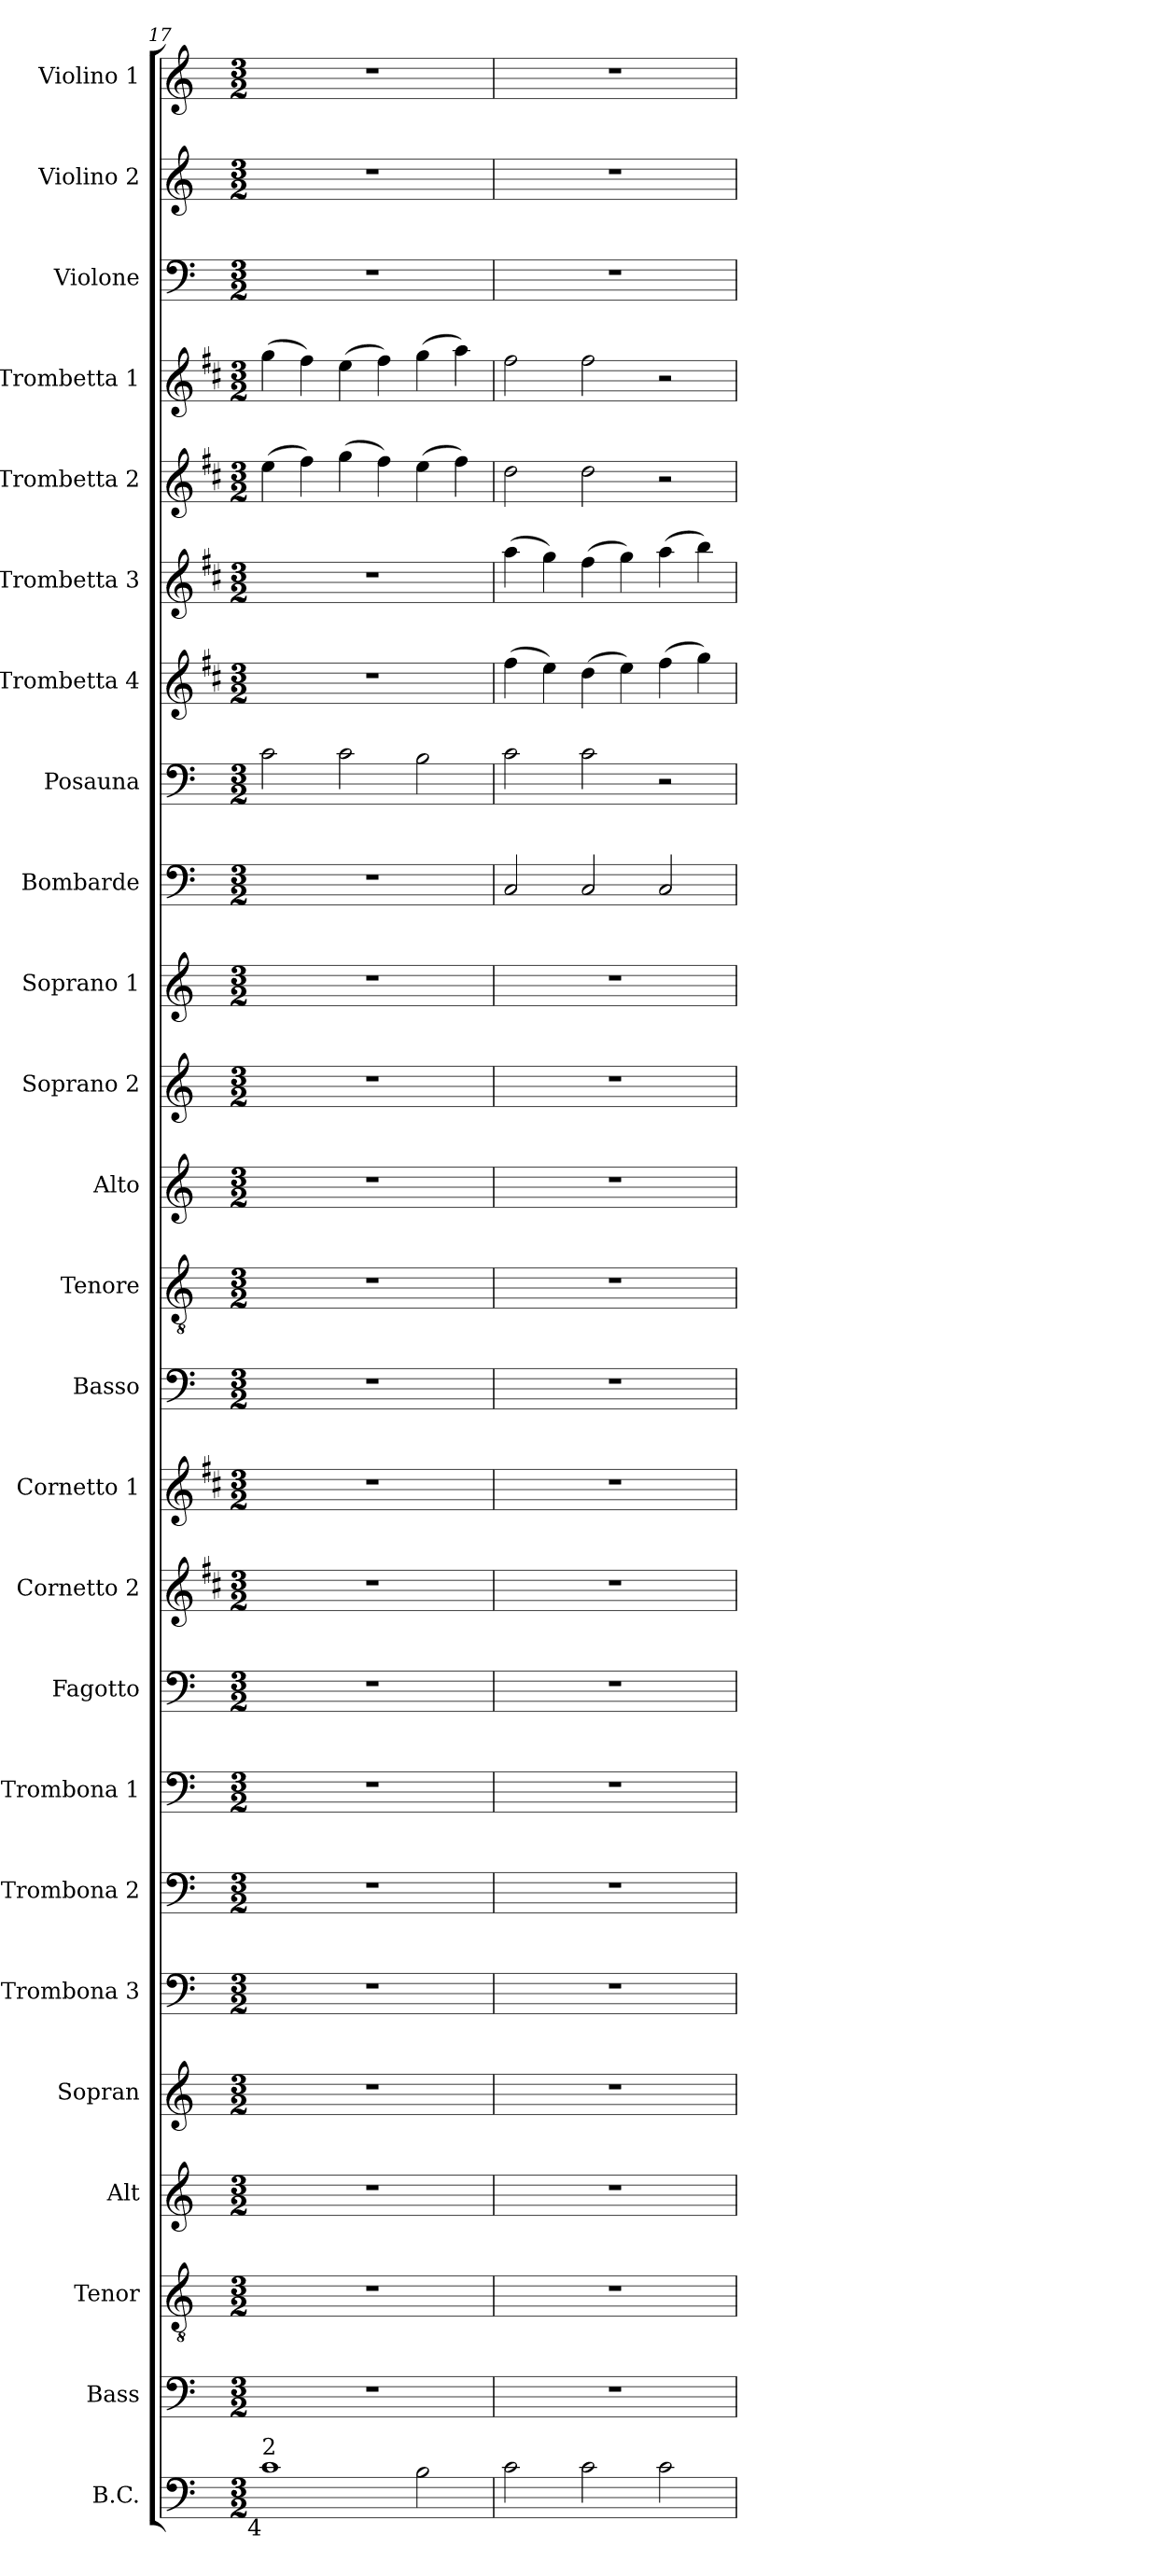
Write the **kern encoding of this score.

**kern	**kern	**kern	**kern	**kern	**kern	**kern	**kern	**kern	**kern	**kern	**kern	**kern	**kern	**kern	**kern	**kern	**kern	**kern	**kern	**kern	**kern	**kern	**kern	**kern
*part25	*part24	*part23	*part22	*part21	*part20	*part19	*part18	*part17	*part16	*part15	*part14	*part13	*part12	*part11	*part10	*part9	*part8	*part7	*part6	*part5	*part4	*part3	*part2	*part1
*staff25	*staff24	*staff23	*staff22	*staff21	*staff20	*staff19	*staff18	*staff17	*staff16	*staff15	*staff14	*staff13	*staff12	*staff11	*staff10	*staff9	*staff8	*staff7	*staff6	*staff5	*staff4	*staff3	*staff2	*staff1
*I"B.C.	*I"Bass	*I"Tenor	*I"Alt	*I"Sopran	*I"Trombona 3	*I"Trombona 2	*I"Trombona 1	*I"Fagotto	*I"Cornetto 2	*I"Cornetto 1	*I"Basso	*I"Tenore	*I"Alto	*I"Soprano 2	*I"Soprano 1	*I"Bombarde	*I"Posauna	*I"Trombetta 4	*I"Trombetta 3	*I"Trombetta 2	*I"Trombetta 1	*I"Violone	*I"Violino 2	*I"Violino 1
*I'B.C.	*I'B.	*I'T.	*I'A.	*I'S.	*I'Tbn. 2	*I'Tbn. 2	*I'Tbn. 1	*I'Fag.	*I'Cor. 2	*I'Cor. 1	*I'B.	*I'T.	*I'A.	*I'S.	*I'S.	*	*	*	*	*	*	*	*I'Vl. 2	*I'Vl. 1
*clefF4	*clefF4	*clefGv2	*clefG2	*clefG2	*clefF4	*clefF4	*clefF4	*clefF4	*clefG2	*clefG2	*clefF4	*clefGv2	*clefG2	*clefG2	*clefG2	*clefF4	*clefF4	*clefG2	*clefG2	*clefG2	*clefG2	*clefF4	*clefG2	*clefG2
*	*	*ITrd7c12	*	*	*	*	*	*	*ITrd1c2	*ITrd1c2	*	*ITrd7c12	*	*	*	*	*	*ITrd1c2	*ITrd1c2	*ITrd1c2	*ITrd1c2	*	*	*
*k[]	*k[]	*k[]	*k[]	*k[]	*k[]	*k[]	*k[]	*k[]	*k[]	*k[]	*k[]	*k[]	*k[]	*k[]	*k[]	*k[]	*k[]	*k[]	*k[]	*k[]	*k[]	*k[]	*k[]	*k[]
*C:	*C:	*C:	*C:	*C:	*C:	*C:	*C:	*C:	*C:	*C:	*C:	*C:	*C:	*C:	*C:	*C:	*C:	*C:	*C:	*C:	*C:	*C:	*C:	*C:
*M3/2	*M3/2	*M3/2	*M3/2	*M3/2	*M3/2	*M3/2	*M3/2	*M3/2	*M3/2	*M3/2	*M3/2	*M3/2	*M3/2	*M3/2	*M3/2	*M3/2	*M3/2	*M3/2	*M3/2	*M3/2	*M3/2	*M3/2	*M3/2	*M3/2
=17	=17	=17	=17	=17	=17	=17	=17	=17	=17	=17	=17	=17	=17	=17	=17	=17	=17	=17	=17	=17	=17	=17	=17	=17
!LO:TX:b:rj:t=4	!	!	!	!	!	!	!	!	!	!	!	!	!	!	!	!	!	!	!	!	!	!	!	!
!LO:TX:t=2	!	!	!	!	!	!	!	!	!	!	!	!	!	!	!	!	!	!	!	!	!	!	!	!
!	!LO:N:vis=1	!LO:N:vis=1	!LO:N:vis=1	!LO:N:vis=1	!LO:N:vis=1	!LO:N:vis=1	!LO:N:vis=1	!LO:N:vis=1	!LO:N:vis=1	!LO:N:vis=1	!LO:N:vis=1	!LO:N:vis=1	!LO:N:vis=1	!LO:N:vis=1	!LO:N:vis=1	!LO:N:vis=1	!	!LO:N:vis=1	!LO:N:vis=1	!	!	!LO:N:vis=1	!LO:N:vis=1	!LO:N:vis=1
1ci	1.r	1.r	1.r	1.r	1.r	1.r	1.r	1.r	1.r	1.r	1.r	1.r	1.r	1.r	1.r	1.r	2ci\	1.r	1.r	(4ddi\	(4ffi\	1.r	1.r	1.r
.	.	.	.	.	.	.	.	.	.	.	.	.	.	.	.	.	.	.	.	4eei\)	4eei\)	.	.	.
.	.	.	.	.	.	.	.	.	.	.	.	.	.	.	.	.	2ci\	.	.	(4ffi\	(4ddi\	.	.	.
.	.	.	.	.	.	.	.	.	.	.	.	.	.	.	.	.	.	.	.	4eei\)	4eei\)	.	.	.
2Bi\	.	.	.	.	.	.	.	.	.	.	.	.	.	.	.	.	2Bi\	.	.	(4ddi\	(4ffi\	.	.	.
.	.	.	.	.	.	.	.	.	.	.	.	.	.	.	.	.	.	.	.	4eei\)	4ggi\)	.	.	.
!!LO:PB:g=z
=18	=18	=18	=18	=18	=18	=18	=18	=18	=18	=18	=18	=18	=18	=18	=18	=18	=18	=18	=18	=18	=18	=18	=18	=18
!	!LO:N:vis=1	!LO:N:vis=1	!LO:N:vis=1	!LO:N:vis=1	!LO:N:vis=1	!LO:N:vis=1	!LO:N:vis=1	!LO:N:vis=1	!LO:N:vis=1	!LO:N:vis=1	!LO:N:vis=1	!LO:N:vis=1	!LO:N:vis=1	!LO:N:vis=1	!LO:N:vis=1	!	!	!	!	!	!	!LO:N:vis=1	!LO:N:vis=1	!LO:N:vis=1
2ci\	1.r	1.r	1.r	1.r	1.r	1.r	1.r	1.r	1.r	1.r	1.r	1.r	1.r	1.r	1.r	2Ci/	2ci\	(4eei\	(4ggi\	2cci\	2eei\	1.r	1.r	1.r
.	.	.	.	.	.	.	.	.	.	.	.	.	.	.	.	.	.	4ddi\)	4ffi\)	.	.	.	.	.
2ci\	.	.	.	.	.	.	.	.	.	.	.	.	.	.	.	2Ci/	2ci\	(4cci\	(4eei\	2cci\	2eei\	.	.	.
.	.	.	.	.	.	.	.	.	.	.	.	.	.	.	.	.	.	4ddi\)	4ffi\)	.	.	.	.	.
2ci\	.	.	.	.	.	.	.	.	.	.	.	.	.	.	.	2Ci/	2r	(4eei\	(4ggi\	2r	2r	.	.	.
.	.	.	.	.	.	.	.	.	.	.	.	.	.	.	.	.	.	4ffi\)	4aai\)	.	.	.	.	.
=	=	=	=	=	=	=	=	=	=	=	=	=	=	=	=	=	=	=	=	=	=	=	=	=
*-	*-	*-	*-	*-	*-	*-	*-	*-	*-	*-	*-	*-	*-	*-	*-	*-	*-	*-	*-	*-	*-	*-	*-	*-
